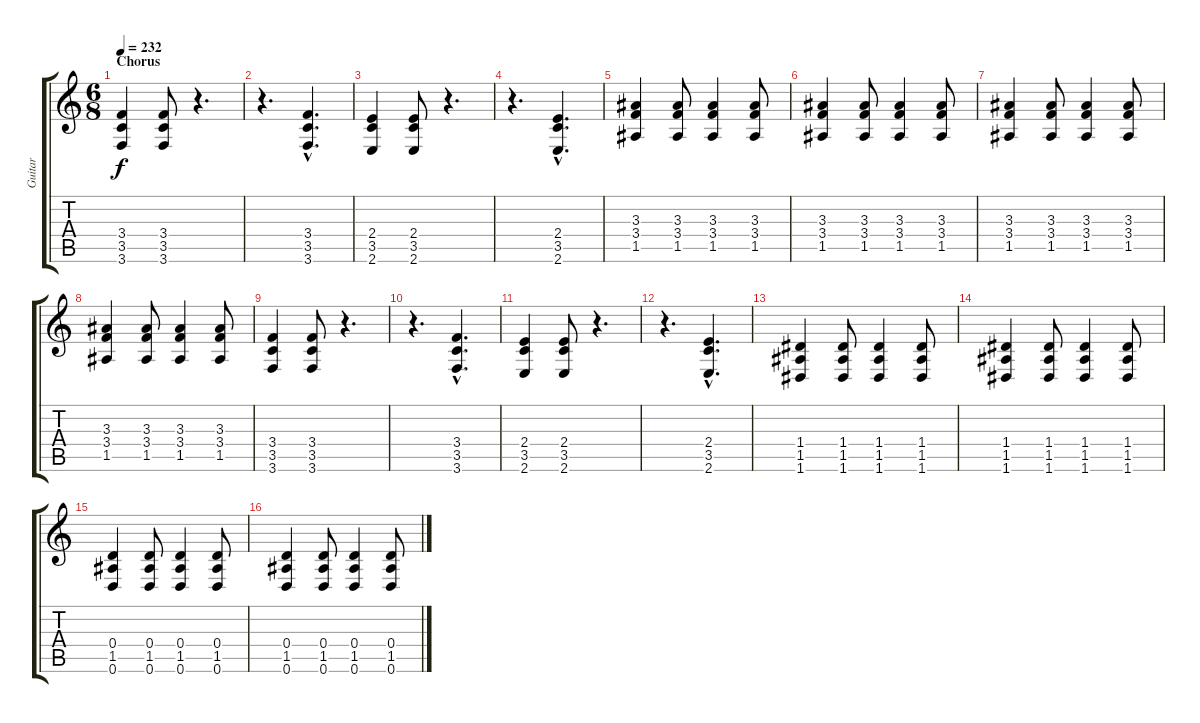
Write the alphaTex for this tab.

\track ("Guitar" "Guitar") {instrument overdrivenguitar}
\staff {score tabs}
\tuning (E4 B3 G3 D3 A2 D2) {hide}
\ts (6 8)
\section ("" "Chorus")
\tempo 232
\clef g2
\ks c
(3.4 3.5 3.6).4{dy f} (3.4 3.5 3.6).8 r.4{d} |
r.4{d} (3.4{hac} 3.5{hac} 3.6{hac}).4{d} |
(2.4 3.5 2.6).4 (2.4 3.5 2.6).8 r.4{d} |
r.4{d} (2.4{hac} 3.5{hac} 2.6{hac}).4{d} |
(3.3 3.4 1.5).4 (3.3 3.4 1.5).8 (3.3 3.4 1.5).4 (3.3 3.4 1.5).8 |
(3.3 3.4 1.5).4 (3.3 3.4 1.5).8 (3.3 3.4 1.5).4 (3.3 3.4 1.5).8 |
(3.3 3.4 1.5).4 (3.3 3.4 1.5).8 (3.3 3.4 1.5).4 (3.3 3.4 1.5).8 |
(3.3 3.4 1.5).4 (3.3 3.4 1.5).8 (3.3 3.4 1.5).4 (3.3 3.4 1.5).8 |
(3.4 3.5 3.6).4 (3.4 3.5 3.6).8 r.4{d} |
r.4{d} (3.4{hac} 3.5{hac} 3.6{hac}).4{d} |
(2.4 3.5 2.6).4 (2.4 3.5 2.6).8 r.4{d} |
r.4{d} (2.4{hac} 3.5{hac} 2.6{hac}).4{d} |
(1.4 1.5 1.6).4 (1.4 1.5 1.6).8 (1.4 1.5 1.6).4 (1.4 1.5 1.6).8 |
(1.4 1.5 1.6).4 (1.4 1.5 1.6).8 (1.4 1.5 1.6).4 (1.4 1.5 1.6).8 |
(0.4 1.5 0.6).4 (0.4 1.5 0.6).8 (0.4 1.5 0.6).4 (0.4 1.5 0.6).8 |
(0.4 1.5 0.6).4 (0.4 1.5 0.6).8 (0.4 1.5 0.6).4 (0.4 1.5 0.6).8
